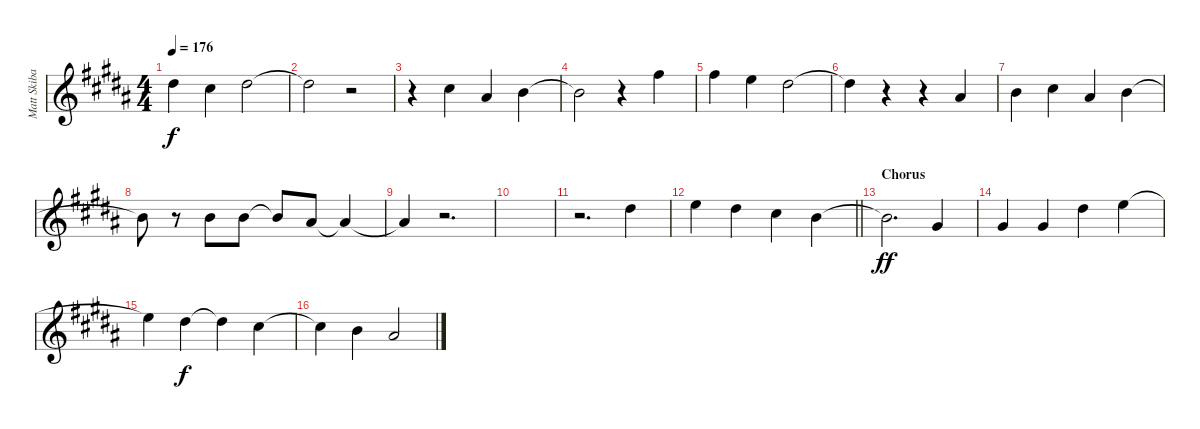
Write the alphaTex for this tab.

\track ("Matt Skiba - Vocals" "Matt Skiba") {instrument distortionguitar}
\staff {score}
\tuning (E4 B3 G3 D3 A2 E2) {hide}
\ts (4 4)
\tempo 176
\clef g2
\ks b
4.2.4{dy f} 2.2.4 8.3.2 |
8.3{t}.2 r.2 |
r.4 2.2.4 3.3.4 0.2.4 |
0.2{t}.2 r.4 2.1.4 |
2.1.4 0.1.4 4.2.2 |
4.2{t}.4 r.4 r.4 3.3.4 |
0.2.4 2.2.4 3.3.4 0.2.4 |
0.2{t}.8 r.8 0.2.8 0.2.8 0.2{t}.8 3.3.8 3.3{t}.4 |
3.3{t}.4 r.2{d} |
|
r.2{d} 8.3.4 |
\barLineRight lightlight
0.1.4 4.2.4 6.3.4 0.2.4 |
\section ("" "Chorus")
0.2{t}.2{d dy ff} 6.4.4 |
1.3.4 1.3.4 8.3.4 0.1.4 |
0.1{t}.4 4.2.4{dy f} 4.2{t}.4 2.2.4 |
2.2{t}.4 0.2.4 3.3.2
